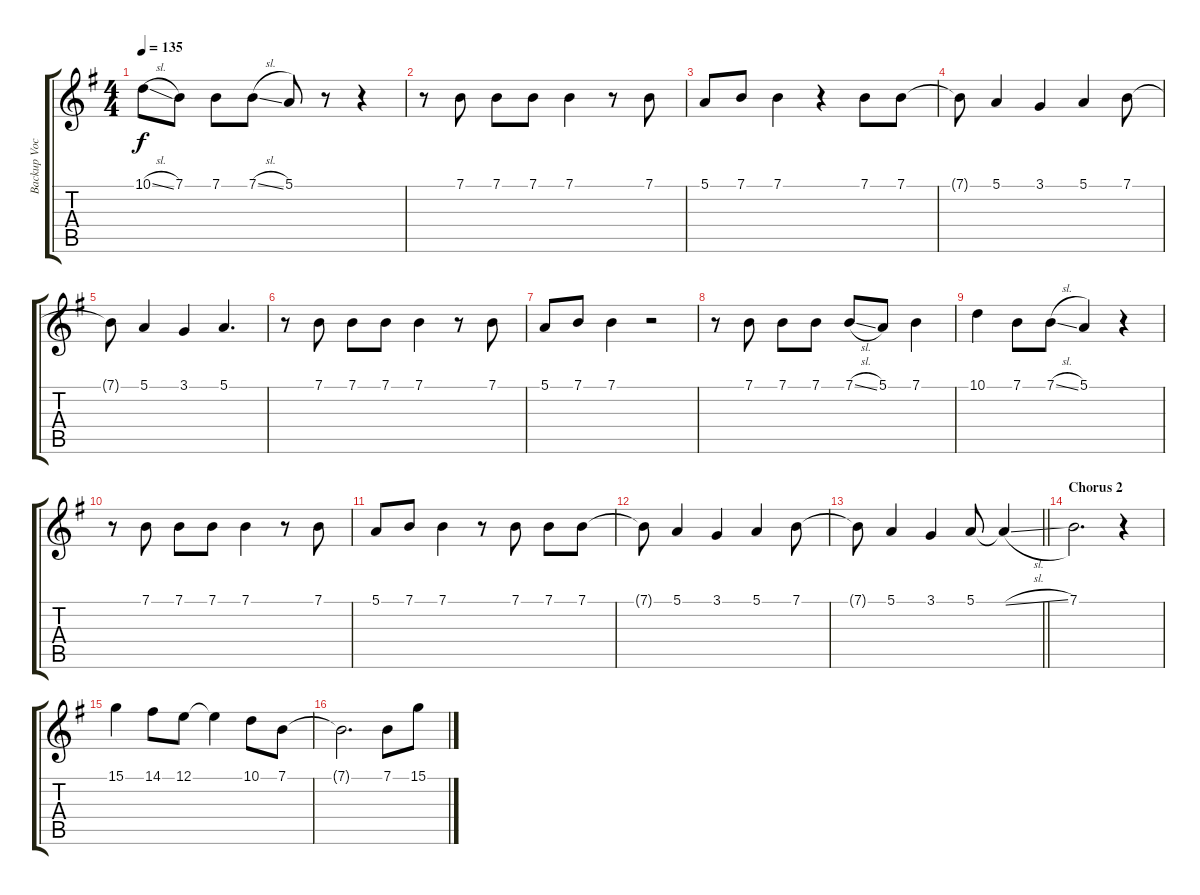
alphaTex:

\track ("Backup Vocals" "Backup Voc") {instrument choiraahs}
\staff {score tabs}
\tuning (E4 B3 G3 D3 A2 E2) {hide}
\ts (4 4)
\tempo 135
\clef g2
\ks g
10.1{sl}.8{dy f} 7.1.8 7.1.8 7.1{sl}.8 5.1.8 r.8 r.4 |
r.8 7.1.8 7.1.8 7.1.8 7.1.4 r.8 7.1.8 |
5.1.8 7.1.8 7.1.4 r.4 7.1.8 7.1.8 |
7.1{t}.8 5.1.4 3.1.4 5.1.4 7.1.8 |
7.1{t}.8 5.1.4 3.1.4 5.1.4{d} |
r.8 7.1.8 7.1.8 7.1.8 7.1.4 r.8 7.1.8 |
5.1.8 7.1.8 7.1.4 r.2 |
r.8 7.1.8 7.1.8 7.1.8 7.1{sl}.8 5.1.8 7.1.4 |
10.1.4 7.1.8 7.1{sl}.8 5.1.4 r.4 |
r.8 7.1.8 7.1.8 7.1.8 7.1.4 r.8 7.1.8 |
5.1.8 7.1.8 7.1.4 r.8 7.1.8 7.1.8 7.1.8 |
7.1{t}.8 5.1.4 3.1.4 5.1.4 7.1.8 |
\barLineRight lightlight
7.1{t}.8 5.1.4 3.1.4 5.1.8 5.1{sl t}.4 |
\section ("" "Chorus 2")
7.1.2{d} r.4 |
15.1.4 14.1.8 12.1.8 12.1{t}.4 10.1.8 7.1.8 |
7.1{t}.2{d} 7.1.8 15.1.8
